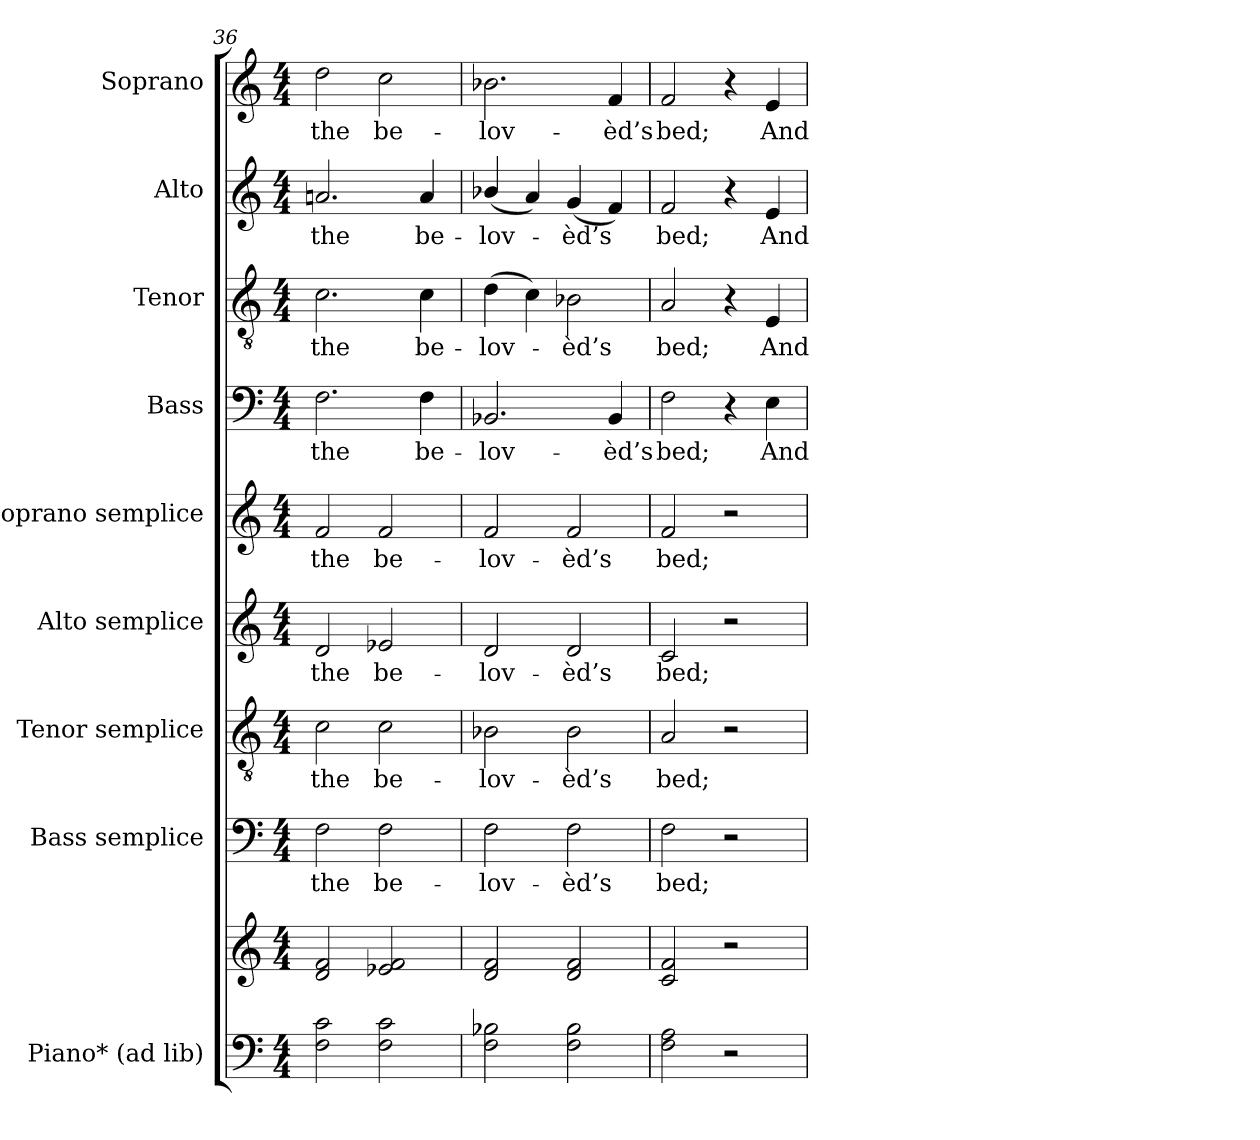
**kern	**kern	**kern	**text	**kern	**text	**kern	**text	**kern	**text	**kern	**text	**kern	**text	**kern	**text	**kern	**text
*part9	*part9	*part8	*part8	*part7	*part7	*part6	*part6	*part5	*part5	*part4	*part4	*part3	*part3	*part2	*part2	*part1	*part1
*staff10	*staff9	*staff8	*staff8	*staff7	*staff7	*staff6	*staff6	*staff5	*staff5	*staff4	*staff4	*staff3	*staff3	*staff2	*staff2	*staff1	*staff1
*I"Piano* (ad lib)	*	*I"Bass semplice	*	*I"Tenor semplice	*	*I"Alto semplice	*	*I"Soprano semplice	*	*I"Bass	*	*I"Tenor	*	*I"Alto	*	*I"Soprano	*
*	*	*I'B.	*	*I'T.	*	*I'A.	*	*I'S.	*	*I'B.	*	*I'T.	*	*I'A.	*	*I'S.	*
!!LO:LB:g=z
*clefF4	*clefG2	*clefF4	*	*clefGv2	*	*clefG2	*	*clefG2	*	*clefF4	*	*clefGv2	*	*clefG2	*	*clefG2	*
*	*	*	*	*ITrd7c12	*	*	*	*	*	*	*	*ITrd7c12	*	*	*	*	*
*k[]	*k[]	*k[]	*	*k[]	*	*k[]	*	*k[]	*	*k[]	*	*k[]	*	*k[]	*	*k[]	*
*C:	*C:	*C:	*	*C:	*	*C:	*	*C:	*	*C:	*	*C:	*	*C:	*	*C:	*
*M4/4	*M4/4	*M4/4	*	*M4/4	*	*M4/4	*	*M4/4	*	*M4/4	*	*M4/4	*	*M4/4	*	*M4/4	*
=36	=36	=36	=36	=36	=36	=36	=36	=36	=36	=36	=36	=36	=36	=36	=36	=36	=36
!	!	!	!LO:LY:b:color=#000000	!	!	!	!	!	!	!	!	!	!	!	!	!	!
!	!	!	!	!	!LO:LY:b:color=#000000	!	!	!	!	!	!	!	!	!	!	!	!
!	!	!	!	!	!	!	!LO:LY:b:color=#000000	!	!	!	!	!	!	!	!	!	!
!	!	!	!	!	!	!	!	!	!LO:LY:b:color=#000000	!	!	!	!	!	!	!	!
!	!	!	!	!	!	!	!	!	!	!	!LO:LY:b:color=#000000	!	!	!	!	!	!
!	!	!	!	!	!	!	!	!	!	!	!	!	!LO:LY:b:color=#000000	!	!	!	!
!	!	!	!	!	!	!	!	!	!	!	!	!	!	!	!LO:LY:b:color=#000000	!	!
!	!	!	!	!	!	!	!	!	!	!	!	!	!	!	!	!	!LO:LY:b:color=#000000
2Fi\ 2ci	2di/ 2fi	2Fi\	the	2Ci\	the	2di/	the	2fi/	the	2.Fi\	the	2.Ci\	the	2.ani/	the	2ddi\	the
!	!	!	!LO:LY:b:color=#000000	!	!	!	!	!	!	!	!	!	!	!	!	!	!
!	!	!	!	!	!LO:LY:b:color=#000000	!	!	!	!	!	!	!	!	!	!	!	!
!	!	!	!	!	!	!	!LO:LY:b:color=#000000	!	!	!	!	!	!	!	!	!	!
!	!	!	!	!	!	!	!	!	!LO:LY:b:color=#000000	!	!	!	!	!	!	!	!
!	!	!	!	!	!	!	!	!	!	!	!	!	!	!	!	!	!LO:LY:b:color=#000000
2Fi\ 2ci	2e-Xi/ 2fi	2Fi\	be-	2Ci\	be-	2e-Xi/	be-	2fi/	be-	.	.	.	.	.	.	2cci\	be-
!	!	!	!	!	!	!	!	!	!	!	!LO:LY:b:color=#000000	!	!	!	!	!	!
!	!	!	!	!	!	!	!	!	!	!	!	!	!LO:LY:b:color=#000000	!	!	!	!
!	!	!	!	!	!	!	!	!	!	!	!	!	!	!	!LO:LY:b:color=#000000	!	!
.	.	.	.	.	.	.	.	.	.	4Fi\	be-	4Ci\	be-	4ai/	be-	.	.
=37	=37	=37	=37	=37	=37	=37	=37	=37	=37	=37	=37	=37	=37	=37	=37	=37	=37
!	!	!	!LO:LY:b:color=#000000	!	!	!	!	!	!	!	!	!	!	!	!	!	!
!	!	!	!	!	!LO:LY:b:color=#000000	!	!	!	!	!	!	!	!	!	!	!	!
!	!	!	!	!	!	!	!LO:LY:b:color=#000000	!	!	!	!	!	!	!	!	!	!
!	!	!	!	!	!	!	!	!	!LO:LY:b:color=#000000	!	!	!	!	!	!	!	!
!	!	!	!	!	!	!	!	!	!	!	!LO:LY:b:color=#000000	!	!	!	!	!	!
!	!	!	!	!	!	!	!	!	!	!	!	!	!LO:LY:b:color=#000000	!	!	!	!
!	!	!	!	!	!	!	!	!	!	!	!	!	!	!	!LO:LY:b:color=#000000	!	!
!	!	!	!	!	!	!	!	!	!	!	!	!	!	!	!	!	!LO:LY:b:color=#000000
2Fi\ 2B-Xi	2di/ 2fi	2Fi\	-lov-	2BB-Xi\	-lov-	2di/	-lov-	2fi/	-lov-	2.BB-Xi/	-lov-	(4Di\	-lov-	(4b-Xi/	-lov-	2.b-Xi\	-lov-
.	.	.	.	.	.	.	.	.	.	.	.	4Ci\)	.	4ai/)	.	.	.
!	!	!	!LO:LY:b:color=#000000	!	!	!	!	!	!	!	!	!	!	!	!	!	!
!	!	!	!	!	!LO:LY:b:color=#000000	!	!	!	!	!	!	!	!	!	!	!	!
!	!	!	!	!	!	!	!LO:LY:b:color=#000000	!	!	!	!	!	!	!	!	!	!
!	!	!	!	!	!	!	!	!	!LO:LY:b:color=#000000	!	!	!	!	!	!	!	!
!	!	!	!	!	!	!	!	!	!	!	!	!	!LO:LY:b:color=#000000	!	!	!	!
!	!	!	!	!	!	!	!	!	!	!	!	!	!	!	!LO:LY:b:color=#000000	!	!
2Fi\ 2B-i	2di/ 2fi	2Fi\	-èd’s	2BB-i\	-èd’s	2di/	-èd’s	2fi/	-èd’s	.	.	2BB-Xi\	-èd’s	(4gi/	-èd’s	.	.
!	!	!	!	!	!	!	!	!	!	!	!LO:LY:b:color=#000000	!	!	!	!	!	!
!	!	!	!	!	!	!	!	!	!	!	!	!	!	!	!	!	!LO:LY:b:color=#000000
.	.	.	.	.	.	.	.	.	.	4BB-i/	-èd’s	.	.	4fi/)	.	4fi/	-èd’s
=38	=38	=38	=38	=38	=38	=38	=38	=38	=38	=38	=38	=38	=38	=38	=38	=38	=38
!	!	!	!LO:LY:b:color=#000000	!	!	!	!	!	!	!	!	!	!	!	!	!	!
!	!	!	!	!	!LO:LY:b:color=#000000	!	!	!	!	!	!	!	!	!	!	!	!
!	!	!	!	!	!	!	!LO:LY:b:color=#000000	!	!	!	!	!	!	!	!	!	!
!	!	!	!	!	!	!	!	!	!LO:LY:b:color=#000000	!	!	!	!	!	!	!	!
!	!	!	!	!	!	!	!	!	!	!	!LO:LY:b:color=#000000	!	!	!	!	!	!
!	!	!	!	!	!	!	!	!	!	!	!	!	!LO:LY:b:color=#000000	!	!	!	!
!	!	!	!	!	!	!	!	!	!	!	!	!	!	!	!LO:LY:b:color=#000000	!	!
!	!	!	!	!	!	!	!	!	!	!	!	!	!	!	!	!	!LO:LY:b:color=#000000
2Fi\ 2Ai	2ci/ 2fi	2Fi\	bed;	2AAi/	bed;	2ci/	bed;	2fi/	bed;	2Fi\	bed;	2AAi/	bed;	2fi/	bed;	2fi/	bed;
2r	2r	2r	.	2r	.	2r	.	2r	.	4r	.	4r	.	4r	.	4r	.
!	!	!	!	!	!	!	!	!	!	!	!LO:LY:b:color=#000000	!	!	!	!	!	!
!	!	!	!	!	!	!	!	!	!	!	!	!	!LO:LY:b:color=#000000	!	!	!	!
!	!	!	!	!	!	!	!	!	!	!	!	!	!	!	!LO:LY:b:color=#000000	!	!
!	!	!	!	!	!	!	!	!	!	!	!	!	!	!	!	!	!LO:LY:b:color=#000000
.	.	.	.	.	.	.	.	.	.	4Ei\	And	4EEi/	And	4ei/	And	4ei/	And
=	=	=	=	=	=	=	=	=	=	=	=	=	=	=	=	=	=
*-	*-	*-	*-	*-	*-	*-	*-	*-	*-	*-	*-	*-	*-	*-	*-	*-	*-
